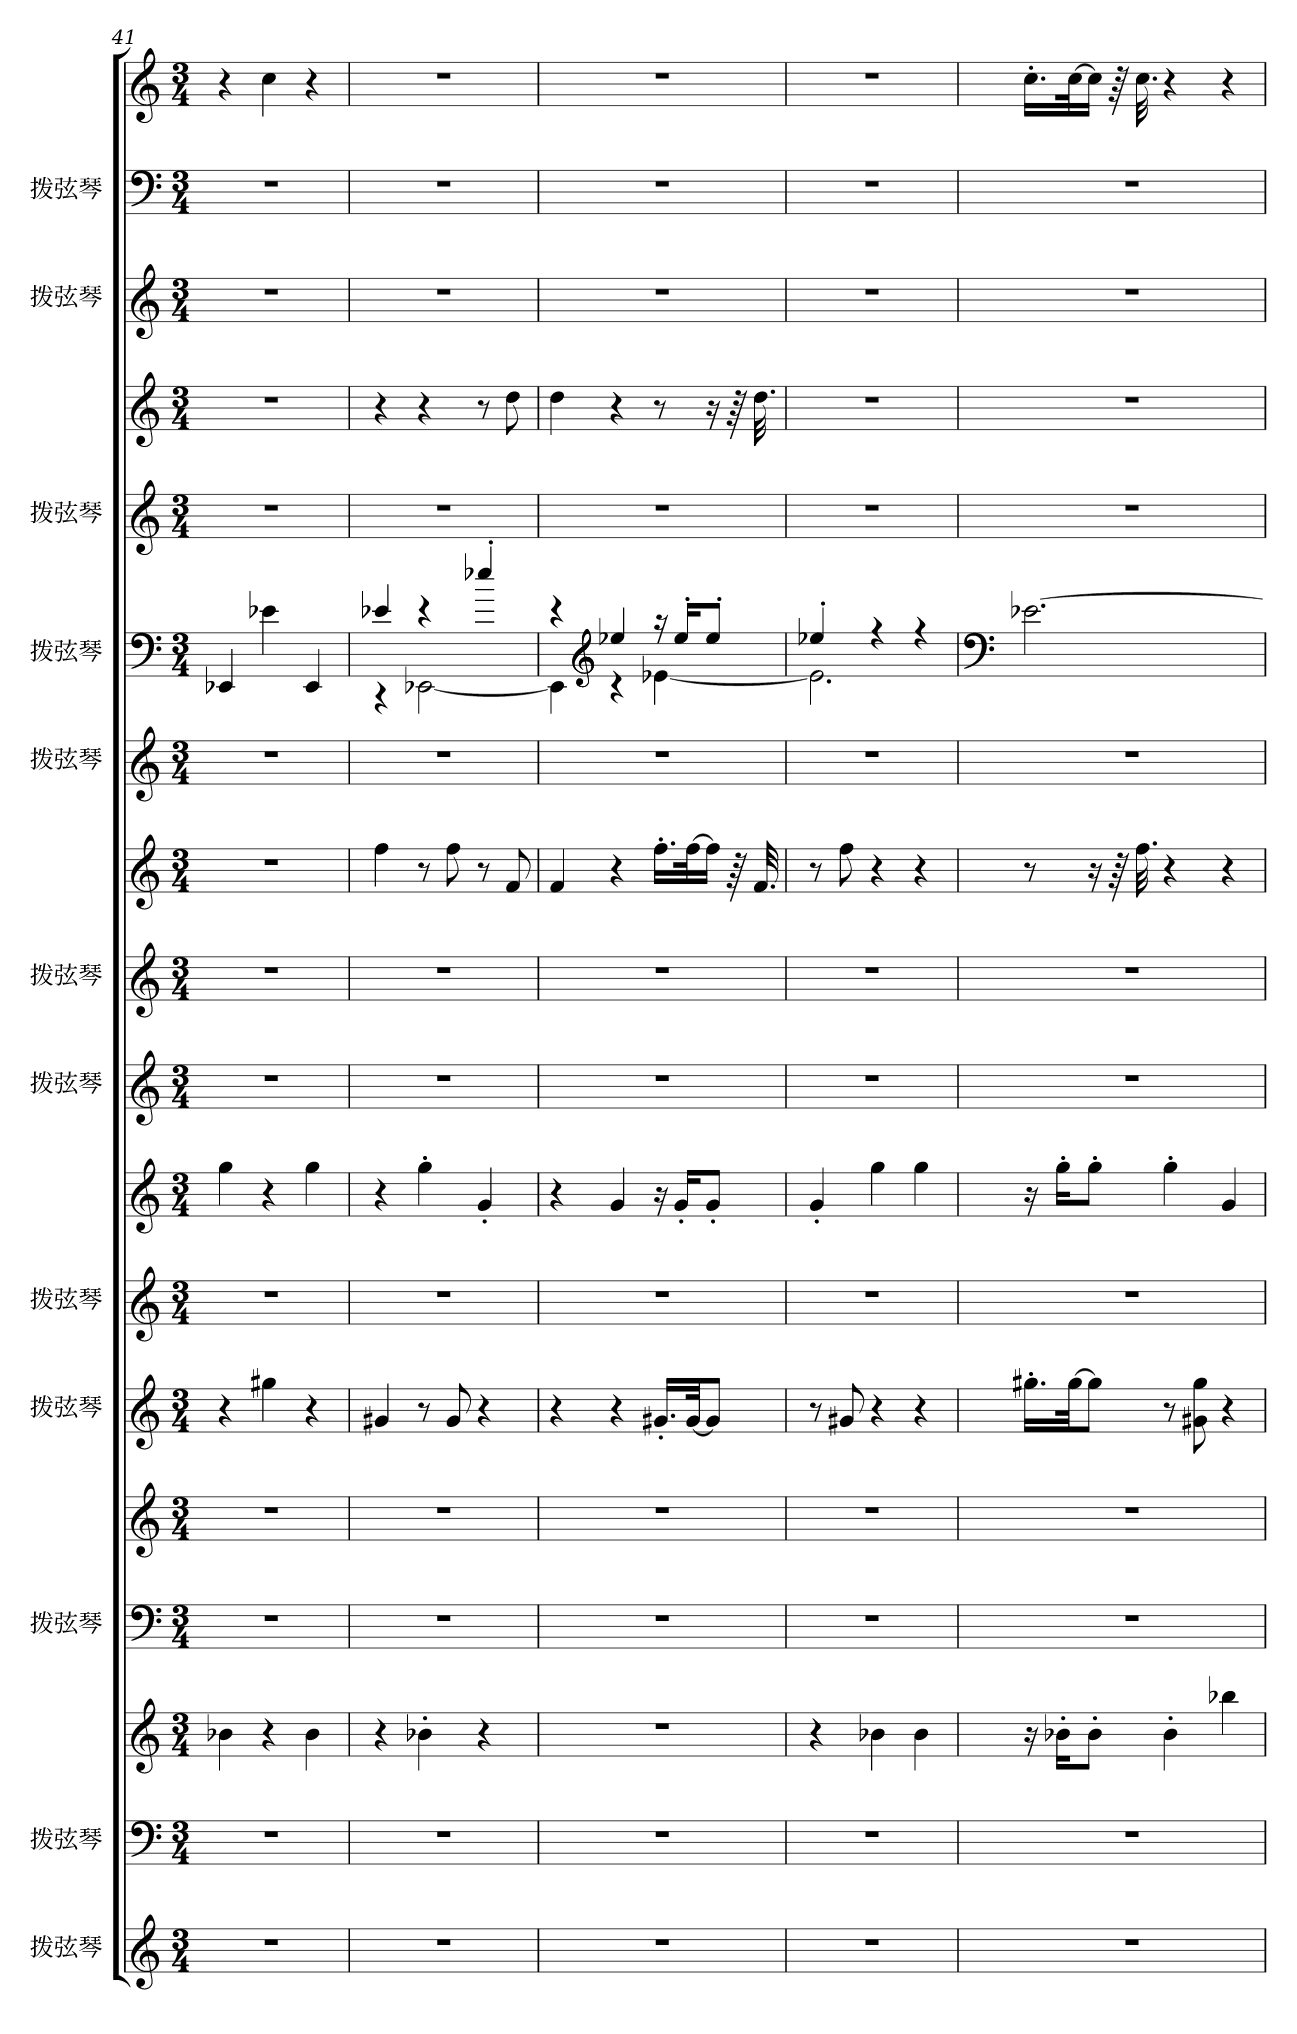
**kern	**kern	**kern	**kern	**kern	**kern	**kern	**kern	**kern	**kern	**kern	**kern	**kern	**kern	**kern	**kern	**kern	**kern
*part12	*part11	*part11	*part10	*part10	*part9	*part8	*part8	*part7	*part6	*part6	*part5	*part4	*part3	*part3	*part2	*part1	*part1
*staff18	*staff17	*staff16	*staff15	*staff14	*staff13	*staff12	*staff11	*staff10	*staff9	*staff8	*staff7	*staff6	*staff5	*staff4	*staff3	*staff2	*staff1
*I"拨弦琴	*I"拨弦琴	*	*I"拨弦琴	*	*I"拨弦琴	*I"拨弦琴	*	*I"拨弦琴	*I"拨弦琴	*	*I"拨弦琴	*I"拨弦琴	*I"拨弦琴	*	*I"拨弦琴	*I"拨弦琴	*
*clefG2	*clefF4	*clefG2	*clefF4	*clefG2	*clefG2	*clefG2	*clefG2	*clefG2	*clefG2	*clefG2	*clefG2	*clefF4	*clefG2	*clefG2	*clefG2	*clefF4	*clefG2
*k[]	*k[]	*k[]	*k[]	*k[]	*k[]	*k[]	*k[]	*k[]	*k[]	*k[]	*k[]	*k[]	*k[]	*k[]	*k[]	*k[]	*k[]
*M3/4	*M3/4	*M3/4	*M3/4	*M3/4	*M3/4	*M3/4	*M3/4	*M3/4	*M3/4	*M3/4	*M3/4	*M3/4	*M3/4	*M3/4	*M3/4	*M3/4	*M3/4
=41	=41	=41	=41	=41	=41	=41	=41	=41	=41	=41	=41	=41	=41	=41	=41	=41	=41
2.r	2.r	4b-X\	2.r	2.r	4r	2.r	4gg\	2.r	2.r	2.r	2.r	4EE-X/	2.r	2.r	2.r	2.r	4r
.	.	4r	.	.	4gg#X\	.	4r	.	.	.	.	4e-X\	.	.	.	.	4cc\
.	.	4b-\	.	.	4r	.	4gg\	.	.	.	.	4EE-/	.	.	.	.	4r
=42	=42	=42	=42	=42	=42	=42	=42	=42	=42	=42	=42	=42	=42	=42	=42	=42	=42
*	*	*	*	*	*	*	*	*	*	*	*	*^	*	*	*	*	*
2.r	2.r	4r	2.r	2.r	4g#X/	2.r	4r	2.r	2.r	4ff\	2.r	4e-X/	4r	2.r	4r	2.r	2.r	2.r
.	.	4b-X'\	.	.	8r	.	4gg'\	.	.	8r	.	4r	[2EE-X\	.	4r	.	.	.
.	.	.	.	.	8g#/	.	.	.	.	8ff\	.	.	.	.	.	.	.	.
.	.	4r	.	.	4r	.	4g'/	.	.	8r	.	4ee-X'/	.	.	8r	.	.	.
.	.	.	.	.	.	.	.	.	.	8f/	.	.	.	.	8dd\	.	.	.
=43	=43	=43	=43	=43	=43	=43	=43	=43	=43	=43	=43	=43	=43	=43	=43	=43	=43	=43
2.r	2.r	2.r	2.r	2.r	4r	2.r	4r	2.r	2.r	4f/	2.r	4r	4EE-\]	2.r	4dd\	2.r	2.r	2.r
*	*	*	*	*	*	*	*	*	*	*	*	*clefG2	*	*	*	*	*	*
.	.	.	.	.	4r	.	4g/	.	.	4r	.	4ee-X/	4r	.	4r	.	.	.
.	.	.	.	.	16.g#X'/LL	.	16r	.	.	16.ff'\LL	.	16r	[4e-X\	.	8r	.	.	.
.	.	.	.	.	.	.	16g'/KL	.	.	.	.	16ee-'/KL	.	.	.	.	.	.
.	.	.	.	.	[32g#/JK	.	.	.	.	[32ff\K	.	.	.	.	.	.	.	.
.	.	.	.	.	8g#/J]	.	8g'/J	.	.	16ff\JJ]	.	8ee-'/J	.	.	16r	.	.	.
.	.	.	.	.	.	.	.	.	.	64r	.	.	.	.	64r	.	.	.
.	.	.	.	.	.	.	.	.	.	32.f/	.	.	.	.	32.dd\	.	.	.
!!LO:PB:g=z
=44	=44	=44	=44	=44	=44	=44	=44	=44	=44	=44	=44	=44	=44	=44	=44	=44	=44	=44
2.r	2.r	4r	2.r	2.r	8r	2.r	4g'/	2.r	2.r	8r	2.r	4ee-X'/	2.e-\]	2.r	2.r	2.r	2.r	2.r
.	.	.	.	.	8g#X/	.	.	.	.	8ff\	.	.	.	.	.	.	.	.
.	.	4b-X\	.	.	4r	.	4gg\	.	.	4r	.	4r	.	.	.	.	.	.
.	.	4b-\	.	.	4r	.	4gg\	.	.	4r	.	4r	.	.	.	.	.	.
*	*	*	*	*	*	*	*	*	*	*	*	*v	*v	*	*	*	*	*
=45	=45	=45	=45	=45	=45	=45	=45	=45	=45	=45	=45	=45	=45	=45	=45	=45	=45
*	*	*	*	*	*	*	*	*	*	*	*	*clefF4	*	*	*	*	*
2.r	2.r	16r	2.r	2.r	16.gg#X'\LL	2.r	16r	2.r	2.r	8r	2.r	[2.e-X\	2.r	2.r	2.r	2.r	16.cc'\LL
.	.	16b-X'\KL	.	.	.	.	16gg'\KL	.	.	.	.	.	.	.	.	.	.
.	.	.	.	.	[32gg#\JK	.	.	.	.	.	.	.	.	.	.	.	[32cc\K
.	.	8b-'\J	.	.	8gg#\J]	.	8gg'\J	.	.	16r	.	.	.	.	.	.	16cc\JJ]
.	.	.	.	.	.	.	.	.	.	64r	.	.	.	.	.	.	64r
.	.	.	.	.	.	.	.	.	.	32.ff\	.	.	.	.	.	.	32.cc\
.	.	4b-'\	.	.	8r	.	4gg'\	.	.	4r	.	.	.	.	.	.	4r
.	.	.	.	.	8g#X\ 8gg#\	.	.	.	.	.	.	.	.	.	.	.	.
.	.	4bb-X\	.	.	4r	.	4g/	.	.	4r	.	.	.	.	.	.	4r
=	=	=	=	=	=	=	=	=	=	=	=	=	=	=	=	=	=
*-	*-	*-	*-	*-	*-	*-	*-	*-	*-	*-	*-	*-	*-	*-	*-	*-	*-
